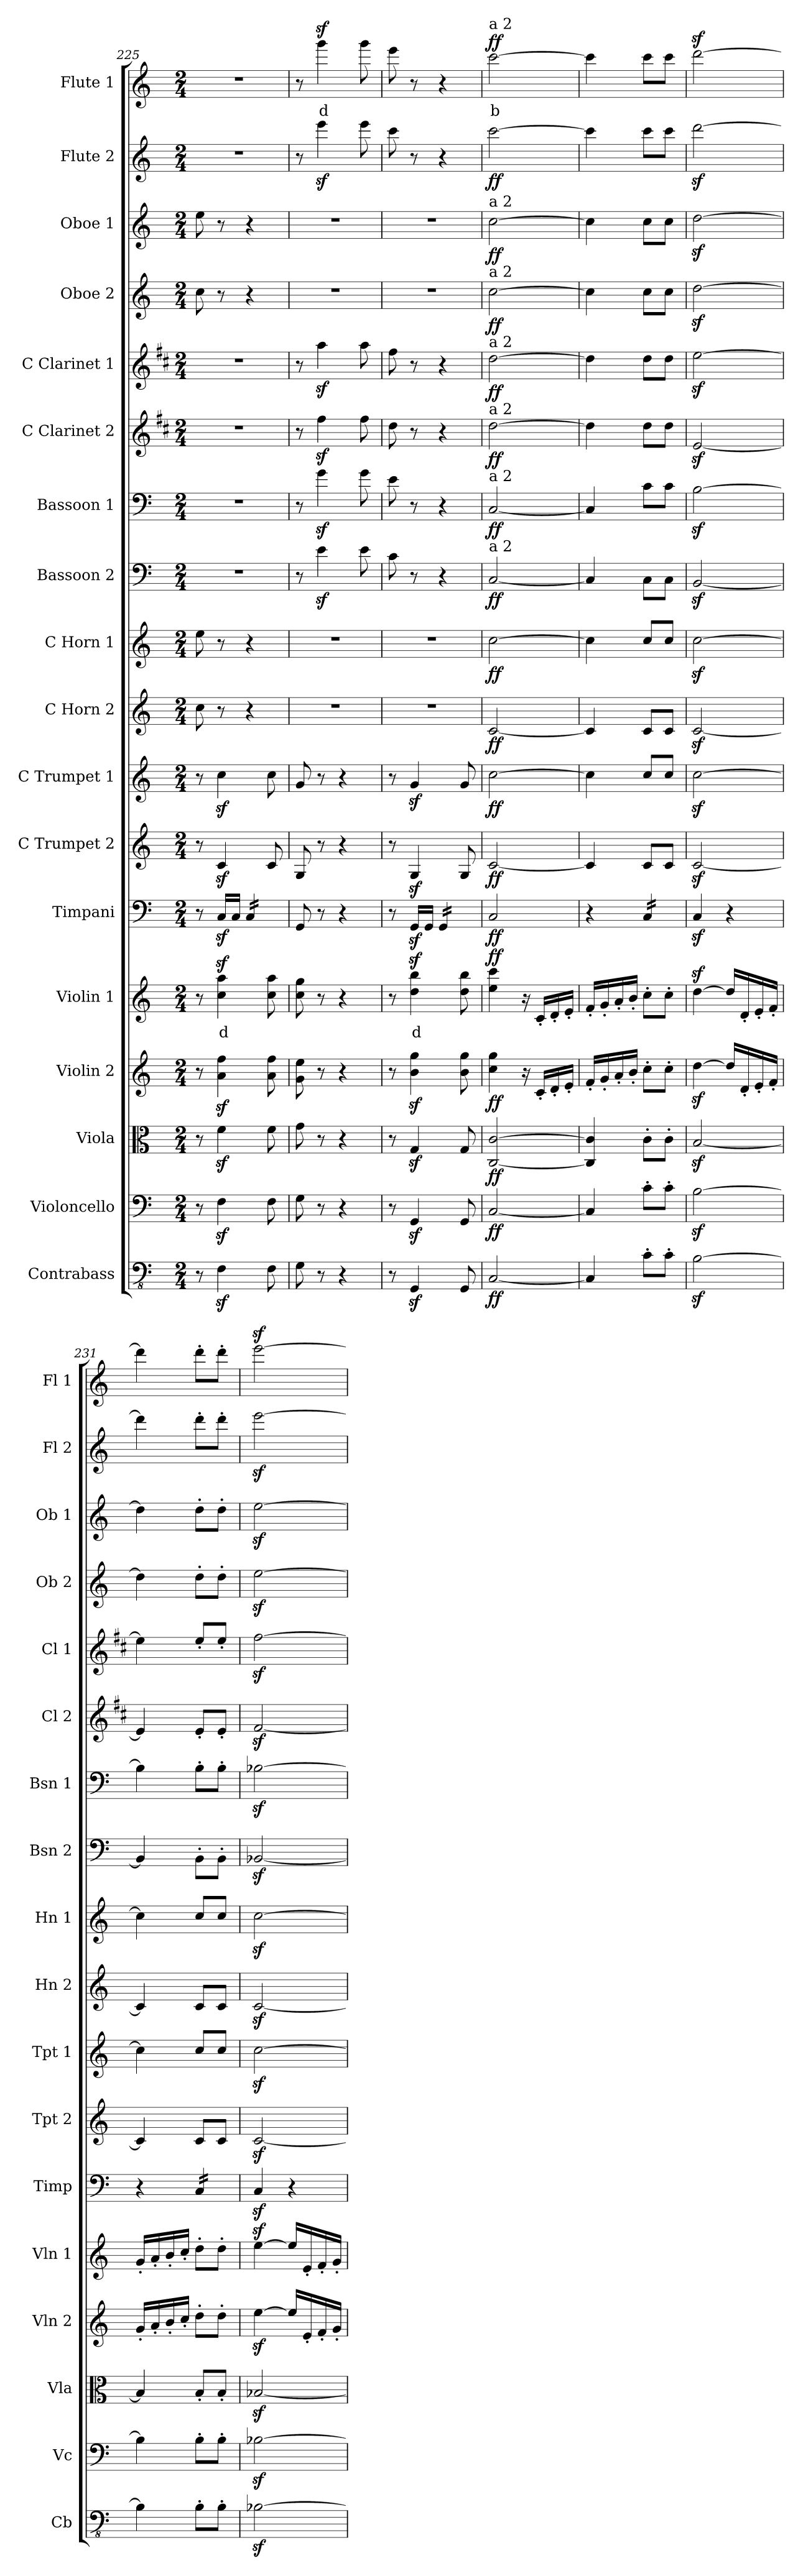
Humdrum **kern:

**kern	**dynam	**kern	**dynam	**kern	**dynam	**kern	**dynam	**kern	**text	**dynam	**kern	**dynam	**kern	**dynam	**kern	**dynam	**kern	**dynam	**kern	**dynam	**kern	**dynam	**kern	**dynam	**kern	**dynam	**kern	**dynam	**kern	**dynam	**kern	**dynam	**kern	**dynam	**kern	**text	**dynam
*part18	*part18	*part17	*part17	*part16	*part16	*part15	*part15	*part14	*part14	*part14	*part13	*part13	*part12	*part12	*part11	*part11	*part10	*part10	*part9	*part9	*part8	*part8	*part7	*part7	*part6	*part6	*part5	*part5	*part4	*part4	*part3	*part3	*part2	*part2	*part1	*part1	*part1
*staff18	*staff18	*staff17	*staff17	*staff16	*staff16	*staff15	*staff15	*staff14	*staff14	*staff14	*staff13	*staff13	*staff12	*staff12	*staff11	*staff11	*staff10	*staff10	*staff9	*staff9	*staff8	*staff8	*staff7	*staff7	*staff6	*staff6	*staff5	*staff5	*staff4	*staff4	*staff3	*staff3	*staff2	*staff2	*staff1	*staff1	*staff1
*I"Contrabass	*	*I"Violoncello	*	*I"Viola	*	*I"Violin 2	*	*I"Violin 1	*	*	*I"Timpani	*	*I"C Trumpet 2	*	*I"C Trumpet 1	*	*I"C Horn 2	*	*I"C Horn 1	*	*I"Bassoon 2	*	*I"Bassoon 1	*	*I"C Clarinet 2	*	*I"C Clarinet 1	*	*I"Oboe 2	*	*I"Oboe 1	*	*I"Flute 2	*	*I"Flute 1	*	*
*I'Cb	*	*I'Vc	*	*I'Vla	*	*I'Vln 2	*	*I'Vln 1	*	*	*I'Timp	*	*I'Tpt 2	*	*I'Tpt 1	*	*I'Hn 2	*	*I'Hn 1	*	*I'Bsn 2	*	*I'Bsn 1	*	*I'Cl 2	*	*I'Cl 1	*	*I'Ob 2	*	*I'Ob 1	*	*I'Fl 2	*	*I'Fl 1	*	*
*clefFv4	*	*clefF4	*	*clefC3	*	*clefG2	*	*clefG2	*	*	*clefF4	*	*clefG2	*	*clefG2	*	*clefG2	*	*clefG2	*	*clefF4	*	*clefF4	*	*clefG2	*	*clefG2	*	*clefG2	*	*clefG2	*	*clefG2	*	*clefG2	*	*
*	*	*	*	*	*	*	*	*	*	*	*	*	*	*	*	*	*ITrd7c12	*	*ITrd7c12	*	*	*	*	*	*ITrd1c2	*	*ITrd1c2	*	*	*	*	*	*	*	*	*	*
*k[]	*	*k[]	*	*k[]	*	*k[]	*	*k[]	*	*	*k[]	*	*k[]	*	*k[]	*	*k[]	*	*k[]	*	*k[]	*	*k[]	*	*k[]	*	*k[]	*	*k[]	*	*k[]	*	*k[]	*	*k[]	*	*
*M2/4	*	*M2/4	*	*M2/4	*	*M2/4	*	*M2/4	*	*	*M2/4	*	*M2/4	*	*M2/4	*	*M2/4	*	*M2/4	*	*M2/4	*	*M2/4	*	*M2/4	*	*M2/4	*	*M2/4	*	*M2/4	*	*M2/4	*	*M2/4	*	*
=225	=225	=225	=225	=225	=225	=225	=225	=225	=225	=225	=225	=225	=225	=225	=225	=225	=225	=225	=225	=225	=225	=225	=225	=225	=225	=225	=225	=225	=225	=225	=225	=225	=225	=225	=225	=225	=225
8r	.	8r	.	8r	.	8r	.	8r	.	.	8r	.	8r	.	8r	.	8c\	.	8e\	.	2r	.	2r	.	2r	.	2r	.	8cc\	.	8ee\	.	2r	.	2r	.	.
!	!	!	!	!	!	!	!	!	!LO:LY:b:color=#FF0000	!	!	!	!	!	!	!	!	!	!	!	!	!	!	!	!	!	!	!	!	!	!	!	!	!	!	!	!
4FFz<\	.	4Fz<\	.	4fz<\	.	4a\z< 4ff\z<	.	4cc\z< 4aa\z<	d	.	16Cz</LL	.	4cz</	.	4ccz<\	.	8r	.	8r	.	.	.	.	.	.	.	.	.	8r	.	8r	.	.	.	.	.	.
.	.	.	.	.	.	.	.	.	.	.	16C/JJ	.	.	.	.	.	.	.	.	.	.	.	.	.	.	.	.	.	.	.	.	.	.	.	.	.	.
*	*	*	*	*	*	*	*	*	*	*	*tremolo	*	*	*	*	*	*	*	*	*	*	*	*	*	*	*	*	*	*	*	*	*	*	*	*	*	*
.	.	.	.	.	.	.	.	.	.	.	16C/LL	.	.	.	.	.	4r	.	4r	.	.	.	.	.	.	.	.	.	4r	.	4r	.	.	.	.	.	.
.	.	.	.	.	.	.	.	.	.	.	16C/	.	.	.	.	.	.	.	.	.	.	.	.	.	.	.	.	.	.	.	.	.	.	.	.	.	.
8FF\	.	8F\	.	8f\	.	8a\ 8ff\	.	8cc\ 8aa\	.	.	16C/	.	8c/	.	8cc\	.	.	.	.	.	.	.	.	.	.	.	.	.	.	.	.	.	.	.	.	.	.
.	.	.	.	.	.	.	.	.	.	.	16C/JJ	.	.	.	.	.	.	.	.	.	.	.	.	.	.	.	.	.	.	.	.	.	.	.	.	.	.
*	*	*	*	*	*	*	*	*	*	*	*Xtremolo	*	*	*	*	*	*	*	*	*	*	*	*	*	*	*	*	*	*	*	*	*	*	*	*	*	*
=226	=226	=226	=226	=226	=226	=226	=226	=226	=226	=226	=226	=226	=226	=226	=226	=226	=226	=226	=226	=226	=226	=226	=226	=226	=226	=226	=226	=226	=226	=226	=226	=226	=226	=226	=226	=226	=226
8GG\	.	8G\	.	8g\	.	8g\ 8ee\	.	8cc\ 8gg\	.	.	8GG/	.	8G/	.	8g/	.	2r	.	2r	.	8r	.	8r	.	8r	.	8r	.	2r	.	2r	.	8r	.	8r	.	.
!	!	!	!	!	!	!	!	!	!	!	!	!	!	!	!	!	!	!	!	!	!	!	!	!	!	!	!	!	!	!	!	!	!	!	!	!LO:LY:b:color=#FF0000	!
8r	.	8r	.	8r	.	8r	.	8r	.	.	8r	.	8r	.	8r	.	.	.	.	.	4ez<\	.	4gz<\	.	4eez<\	.	4ggz<\	.	.	.	.	.	4eeez<\	.	4gggz<\	d	.
4r	.	4r	.	4r	.	4r	.	4r	.	.	4r	.	4r	.	4r	.	.	.	.	.	.	.	.	.	.	.	.	.	.	.	.	.	.	.	.	.	.
.	.	.	.	.	.	.	.	.	.	.	.	.	.	.	.	.	.	.	.	.	8e\	.	8g\	.	8ee\	.	8gg\	.	.	.	.	.	8eee\	.	8ggg\	.	.
!!LO:PB:g=z
=227	=227	=227	=227	=227	=227	=227	=227	=227	=227	=227	=227	=227	=227	=227	=227	=227	=227	=227	=227	=227	=227	=227	=227	=227	=227	=227	=227	=227	=227	=227	=227	=227	=227	=227	=227	=227	=227
8r	.	8r	.	8r	.	8r	.	8r	.	.	8r	.	8r	.	8r	.	2r	.	2r	.	8c\	.	8e\	.	8cc\	.	8ee\	.	2r	.	2r	.	8ccc\	.	8eee\	.	.
!	!	!	!	!	!	!	!	!	!LO:LY:b:color=#FF0000	!	!	!	!	!	!	!	!	!	!	!	!	!	!	!	!	!	!	!	!	!	!	!	!	!	!	!	!
4GGGz</	.	4GGz</	.	4Gz</	.	4b\z< 4gg\z<	.	4dd\z< 4bb\z<	d	.	16GGz</LL	.	4Gz</	.	4gz</	.	.	.	.	.	8r	.	8r	.	8r	.	8r	.	.	.	.	.	8r	.	8r	.	.
.	.	.	.	.	.	.	.	.	.	.	16GG/JJ	.	.	.	.	.	.	.	.	.	.	.	.	.	.	.	.	.	.	.	.	.	.	.	.	.	.
*	*	*	*	*	*	*	*	*	*	*	*tremolo	*	*	*	*	*	*	*	*	*	*	*	*	*	*	*	*	*	*	*	*	*	*	*	*	*	*
.	.	.	.	.	.	.	.	.	.	.	16GG/LL	.	.	.	.	.	.	.	.	.	4r	.	4r	.	4r	.	4r	.	.	.	.	.	4r	.	4r	.	.
.	.	.	.	.	.	.	.	.	.	.	16GG/	.	.	.	.	.	.	.	.	.	.	.	.	.	.	.	.	.	.	.	.	.	.	.	.	.	.
8GGG/	.	8GG/	.	8G/	.	8b\ 8gg\	.	8dd\ 8bb\	.	.	16GG/	.	8G/	.	8g/	.	.	.	.	.	.	.	.	.	.	.	.	.	.	.	.	.	.	.	.	.	.
.	.	.	.	.	.	.	.	.	.	.	16GG/JJ	.	.	.	.	.	.	.	.	.	.	.	.	.	.	.	.	.	.	.	.	.	.	.	.	.	.
*	*	*	*	*	*	*	*	*	*	*	*Xtremolo	*	*	*	*	*	*	*	*	*	*	*	*	*	*	*	*	*	*	*	*	*	*	*	*	*	*
=228	=228	=228	=228	=228	=228	=228	=228	=228	=228	=228	=228	=228	=228	=228	=228	=228	=228	=228	=228	=228	=228	=228	=228	=228	=228	=228	=228	=228	=228	=228	=228	=228	=228	=228	=228	=228	=228
!	!	!	!	!	!	!	!	!	!	!	!	!	!	!	!	!	!	!	!	!	!	!	!	!	!	!	!	!	!	!	!	!	!	!	!LO:TX:a:t=a 2	!	!
!	!	!	!	!	!	!	!	!	!	!	!	!	!	!	!	!	!	!	!	!	!	!	!	!	!	!	!	!	!	!	!LO:TX:a:t=a 2	!	!	!	!	!	!
!	!	!	!	!	!	!	!	!	!	!	!	!	!	!	!	!	!	!	!	!	!	!	!	!	!	!	!	!	!LO:TX:a:t=a 2	!	!	!	!	!	!	!	!
!	!	!	!	!	!	!	!	!	!	!	!	!	!	!	!	!	!	!	!	!	!	!	!	!	!	!	!LO:TX:a:t=a 2	!	!	!	!	!	!	!	!	!	!
!	!	!	!	!	!	!	!	!	!	!	!	!	!	!	!	!	!	!	!	!	!	!	!	!	!LO:TX:a:t=a 2	!	!	!	!	!	!	!	!	!	!	!	!
!	!	!	!	!	!	!	!	!	!	!	!	!	!	!	!	!	!	!	!	!	!	!	!LO:TX:a:t=a 2	!	!	!	!	!	!	!	!	!	!	!	!	!	!
!	!	!	!	!	!	!	!	!	!	!	!	!	!	!	!	!	!	!	!	!	!LO:TX:a:t=a 2	!	!	!	!	!	!	!	!	!	!	!	!	!	!	!	!
!	!LO:DY:b	!	!LO:DY:b	!	!LO:DY:b	!	!LO:DY:b	!	!	!LO:DY:b	!	!LO:DY:b	!	!LO:DY:b	!	!LO:DY:b	!	!LO:DY:b	!	!LO:DY:b	!	!LO:DY:b	!	!LO:DY:b	!	!LO:DY:b	!	!LO:DY:b	!	!LO:DY:b	!	!LO:DY:b	!	!LO:DY:b	!	!LO:LY:b:color=#FF0000	!LO:DY:b
[2CC/	ff	[2C/	ff	[2C/ [2c/	ff	4cc\ 4gg\	ff	4ee\ 4ccc\	.	ff	2C/	ff	[2c/	ff	[2cc\	ff	[2C/	ff	[2c\	ff	[2C/	ff	[2C/	ff	[2cc\	ff	[2cc\	ff	[2cc\	ff	[2cc\	ff	[2ccc\	ff	[2ccc\	b	ff
.	.	.	.	.	.	16r	.	16r	.	.	.	.	.	.	.	.	.	.	.	.	.	.	.	.	.	.	.	.	.	.	.	.	.	.	.	.	.
.	.	.	.	.	.	16c'/LL	.	16c'/LL	.	.	.	.	.	.	.	.	.	.	.	.	.	.	.	.	.	.	.	.	.	.	.	.	.	.	.	.	.
.	.	.	.	.	.	16d'/	.	16d'/	.	.	.	.	.	.	.	.	.	.	.	.	.	.	.	.	.	.	.	.	.	.	.	.	.	.	.	.	.
.	.	.	.	.	.	16e'/JJ	.	16e'/JJ	.	.	.	.	.	.	.	.	.	.	.	.	.	.	.	.	.	.	.	.	.	.	.	.	.	.	.	.	.
=229	=229	=229	=229	=229	=229	=229	=229	=229	=229	=229	=229	=229	=229	=229	=229	=229	=229	=229	=229	=229	=229	=229	=229	=229	=229	=229	=229	=229	=229	=229	=229	=229	=229	=229	=229	=229	=229
4CC/]	.	4C/]	.	4C/] 4c/]	.	16f'/LL	.	16f'/LL	.	.	4r	.	4c/]	.	4cc\]	.	4C/]	.	4c\]	.	4C/]	.	4C/]	.	4cc\]	.	4cc\]	.	4cc\]	.	4cc\]	.	4ccc\]	.	4ccc\]	.	.
.	.	.	.	.	.	16g'/	.	16g'/	.	.	.	.	.	.	.	.	.	.	.	.	.	.	.	.	.	.	.	.	.	.	.	.	.	.	.	.	.
.	.	.	.	.	.	16a'/	.	16a'/	.	.	.	.	.	.	.	.	.	.	.	.	.	.	.	.	.	.	.	.	.	.	.	.	.	.	.	.	.
.	.	.	.	.	.	16b'/JJ	.	16b'/JJ	.	.	.	.	.	.	.	.	.	.	.	.	.	.	.	.	.	.	.	.	.	.	.	.	.	.	.	.	.
*	*	*	*	*	*	*	*	*	*	*	*tremolo	*	*	*	*	*	*	*	*	*	*	*	*	*	*	*	*	*	*	*	*	*	*	*	*	*	*
8C'\L	.	8c'\L	.	8c'\L	.	8cc'\L	.	8cc'\L	.	.	16C/LL	.	8c/L	.	8cc/L	.	8C/L	.	8c/L	.	8C\L	.	8c\L	.	8cc\L	.	8cc\L	.	8cc\L	.	8cc\L	.	8ccc\L	.	8ccc\L	.	.
.	.	.	.	.	.	.	.	.	.	.	16C/	.	.	.	.	.	.	.	.	.	.	.	.	.	.	.	.	.	.	.	.	.	.	.	.	.	.
8C'\J	.	8c'\J	.	8c'\J	.	8cc'\J	.	8cc'\J	.	.	16C/	.	8c/J	.	8cc/J	.	8C/J	.	8c/J	.	8C\J	.	8c\J	.	8cc\J	.	8cc\J	.	8cc\J	.	8cc\J	.	8ccc\J	.	8ccc\J	.	.
.	.	.	.	.	.	.	.	.	.	.	16C/JJ	.	.	.	.	.	.	.	.	.	.	.	.	.	.	.	.	.	.	.	.	.	.	.	.	.	.
*	*	*	*	*	*	*	*	*	*	*	*Xtremolo	*	*	*	*	*	*	*	*	*	*	*	*	*	*	*	*	*	*	*	*	*	*	*	*	*	*
=230	=230	=230	=230	=230	=230	=230	=230	=230	=230	=230	=230	=230	=230	=230	=230	=230	=230	=230	=230	=230	=230	=230	=230	=230	=230	=230	=230	=230	=230	=230	=230	=230	=230	=230	=230	=230	=230
[2BBz<\	.	[2Bz<\	.	[2Bz</	.	[4ddz<\	.	[4ddz<\	.	.	4Cz</	.	[2cz</	.	[2ccz<\	.	[2Cz</	.	[2cz<\	.	[2BBz</	.	[2Bz<\	.	[2dz</	.	[2ddz<\	.	[2ddz<\	.	[2ddz<\	.	[2dddz<\	.	[2dddz<\	.	.
.	.	.	.	.	.	16dd/LL]	.	16dd/LL]	.	.	4r	.	.	.	.	.	.	.	.	.	.	.	.	.	.	.	.	.	.	.	.	.	.	.	.	.	.
.	.	.	.	.	.	16d'/	.	16d'/	.	.	.	.	.	.	.	.	.	.	.	.	.	.	.	.	.	.	.	.	.	.	.	.	.	.	.	.	.
.	.	.	.	.	.	16e'/	.	16e'/	.	.	.	.	.	.	.	.	.	.	.	.	.	.	.	.	.	.	.	.	.	.	.	.	.	.	.	.	.
.	.	.	.	.	.	16f'/JJ	.	16f'/JJ	.	.	.	.	.	.	.	.	.	.	.	.	.	.	.	.	.	.	.	.	.	.	.	.	.	.	.	.	.
=231	=231	=231	=231	=231	=231	=231	=231	=231	=231	=231	=231	=231	=231	=231	=231	=231	=231	=231	=231	=231	=231	=231	=231	=231	=231	=231	=231	=231	=231	=231	=231	=231	=231	=231	=231	=231	=231
4BB\]	.	4B\]	.	4B/]	.	16g'/LL	.	16g'/LL	.	.	4r	.	4c/]	.	4cc\]	.	4C/]	.	4c\]	.	4BB/]	.	4B\]	.	4d/]	.	4dd\]	.	4dd\]	.	4dd\]	.	4ddd\]	.	4ddd\]	.	.
.	.	.	.	.	.	16a'/	.	16a'/	.	.	.	.	.	.	.	.	.	.	.	.	.	.	.	.	.	.	.	.	.	.	.	.	.	.	.	.	.
.	.	.	.	.	.	16b'/	.	16b'/	.	.	.	.	.	.	.	.	.	.	.	.	.	.	.	.	.	.	.	.	.	.	.	.	.	.	.	.	.
.	.	.	.	.	.	16cc'/JJ	.	16cc'/JJ	.	.	.	.	.	.	.	.	.	.	.	.	.	.	.	.	.	.	.	.	.	.	.	.	.	.	.	.	.
*	*	*	*	*	*	*	*	*	*	*	*tremolo	*	*	*	*	*	*	*	*	*	*	*	*	*	*	*	*	*	*	*	*	*	*	*	*	*	*
8BB'\L	.	8B'\L	.	8B'/L	.	8dd'\L	.	8dd'\L	.	.	16C/LL	.	8c/L	.	8cc/L	.	8C/L	.	8c/L	.	8BB'\L	.	8B'\L	.	8d'/L	.	8dd'/L	.	8dd'\L	.	8dd'\L	.	8ddd'\L	.	8ddd'\L	.	.
.	.	.	.	.	.	.	.	.	.	.	16C/	.	.	.	.	.	.	.	.	.	.	.	.	.	.	.	.	.	.	.	.	.	.	.	.	.	.
8BB'\J	.	8B'\J	.	8B'/J	.	8dd'\J	.	8dd'\J	.	.	16C/	.	8c/J	.	8cc/J	.	8C/J	.	8c/J	.	8BB'\J	.	8B'\J	.	8d'/J	.	8dd'/J	.	8dd'\J	.	8dd'\J	.	8ddd'\J	.	8ddd'\J	.	.
.	.	.	.	.	.	.	.	.	.	.	16C/JJ	.	.	.	.	.	.	.	.	.	.	.	.	.	.	.	.	.	.	.	.	.	.	.	.	.	.
*	*	*	*	*	*	*	*	*	*	*	*Xtremolo	*	*	*	*	*	*	*	*	*	*	*	*	*	*	*	*	*	*	*	*	*	*	*	*	*	*
=232	=232	=232	=232	=232	=232	=232	=232	=232	=232	=232	=232	=232	=232	=232	=232	=232	=232	=232	=232	=232	=232	=232	=232	=232	=232	=232	=232	=232	=232	=232	=232	=232	=232	=232	=232	=232	=232
[2BB-Xz<\	.	[2B-Xz<\	.	[2B-Xz</	.	[4eez<\	.	[4eez<\	.	.	4Cz</	.	[2cz</	.	[2ccz<\	.	[2Cz</	.	[2cz<\	.	[2BB-Xz</	.	[2B-Xz<\	.	[2ez</	.	[2eez<\	.	[2eez<\	.	[2eez<\	.	[2eeez<\	.	[2eeez<\	.	.
.	.	.	.	.	.	16ee/LL]	.	16ee/LL]	.	.	4r	.	.	.	.	.	.	.	.	.	.	.	.	.	.	.	.	.	.	.	.	.	.	.	.	.	.
.	.	.	.	.	.	16e'/	.	16e'/	.	.	.	.	.	.	.	.	.	.	.	.	.	.	.	.	.	.	.	.	.	.	.	.	.	.	.	.	.
.	.	.	.	.	.	16f'/	.	16f'/	.	.	.	.	.	.	.	.	.	.	.	.	.	.	.	.	.	.	.	.	.	.	.	.	.	.	.	.	.
.	.	.	.	.	.	16g'/JJ	.	16g'/JJ	.	.	.	.	.	.	.	.	.	.	.	.	.	.	.	.	.	.	.	.	.	.	.	.	.	.	.	.	.
=	=	=	=	=	=	=	=	=	=	=	=	=	=	=	=	=	=	=	=	=	=	=	=	=	=	=	=	=	=	=	=	=	=	=	=	=	=
*-	*-	*-	*-	*-	*-	*-	*-	*-	*-	*-	*-	*-	*-	*-	*-	*-	*-	*-	*-	*-	*-	*-	*-	*-	*-	*-	*-	*-	*-	*-	*-	*-	*-	*-	*-	*-	*-
